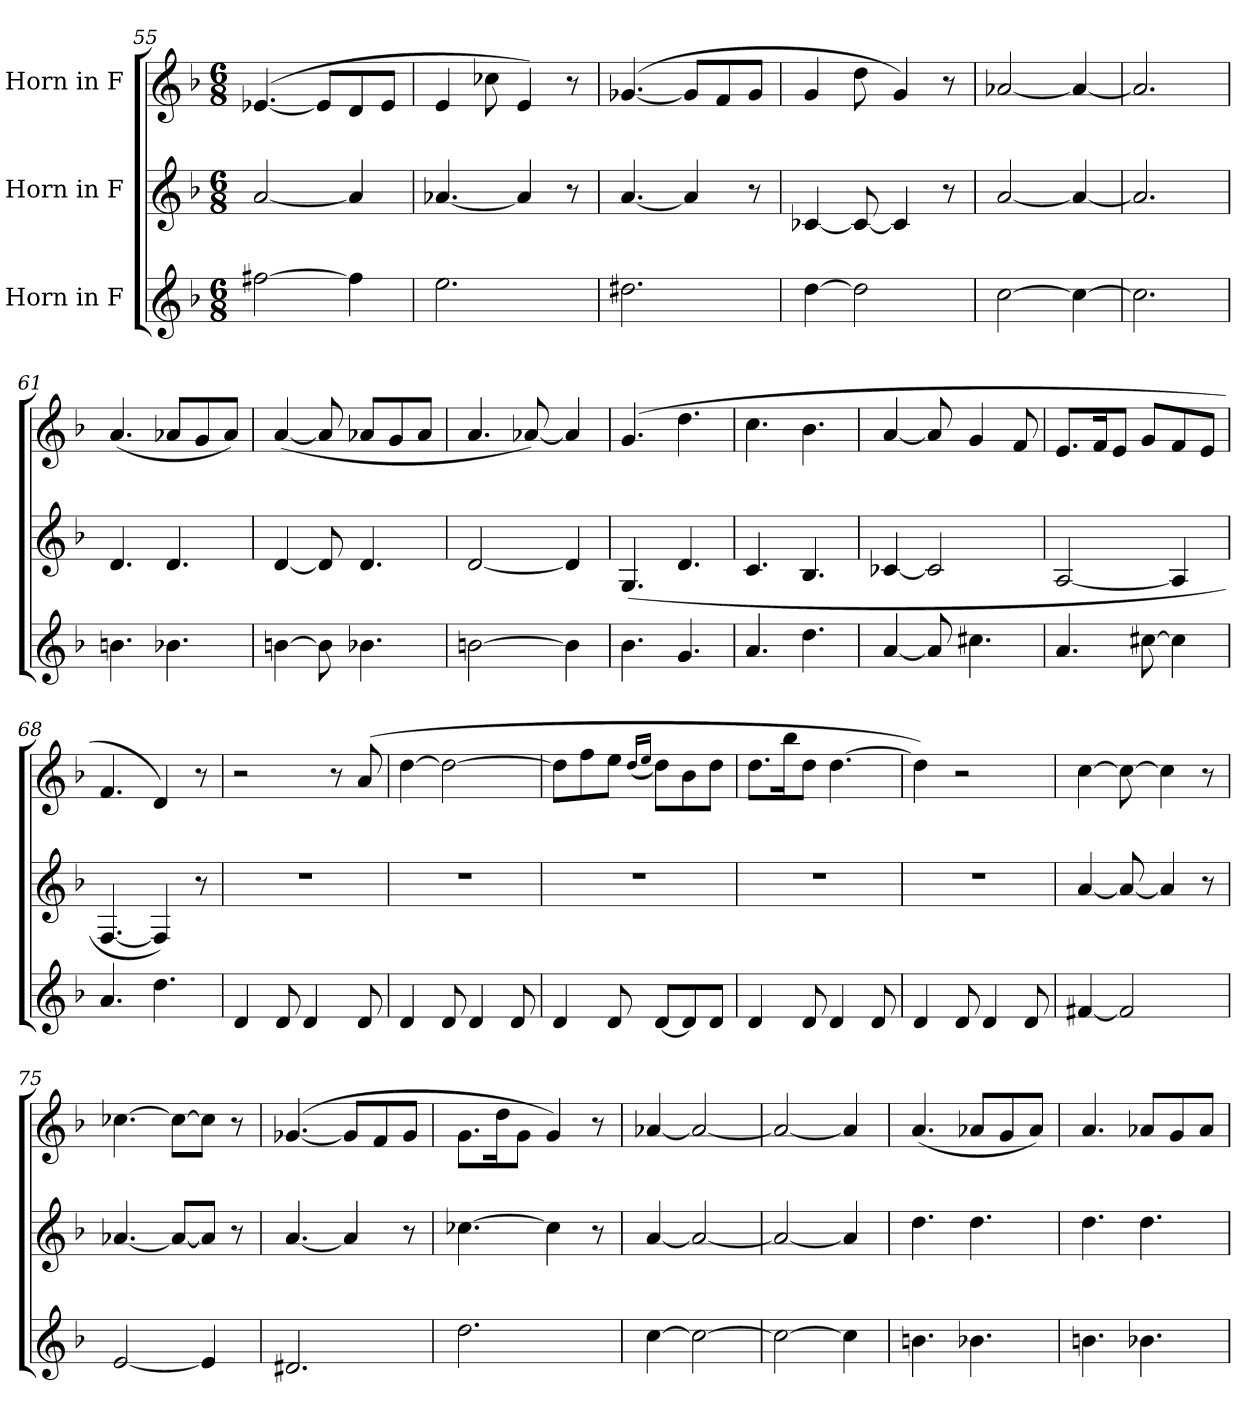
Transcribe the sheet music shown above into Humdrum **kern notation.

**kern	**kern	**kern
*part3	*part2	*part1
*staff3	*staff2	*staff1
*I"Horn in F	*I"Horn in F	*I"Horn in F
*clefG2	*clefG2	*clefG2
*ITrd4c7	*ITrd4c7	*ITrd4c7
*k[b-e-]	*k[b-e-]	*k[b-e-]
*M6/8	*M6/8	*M6/8
=55	=55	=55
[2bn\	[2d/	([4.A-X/
.	.	8A-/L]
4b\]	4d/]	8G/
.	.	8A-/J
=56	=56	=56
2.a\	[4.d-X/	4A/
.	.	8f-X\
.	4d-/]	4A/)
.	8r	8r
=57	=57	=57
2.g#X\	[4.d/	([4.c-X/
.	4d/]	8c-/L]
.	.	8B-/
.	8r	8c-/J
!!LO:LB:g=z
=58	=58	=58
[4g\	[4F-X/	4c/
2g\]	8F-/_	8g\
.	4F-/]	4c/)
.	8r	8r
=59	=59	=59
[2f\	[2d/	[2d-X/
4f\_	4d/_	4d-/_
=60	=60	=60
2.f\]	2.d/]	2.d-/]
=61	=61	=61
4.en\	4.G/	(4.d/
4.e-X\	4.G/	8d-X/L
.	.	8c/
.	.	8d-/J)
=62	=62	=62
[4en\	[4G/	([4d/
8e\]	8G/]	8d/]
4.e-X\	4.G/	8d-X/L
.	.	8c/
.	.	8d-/J
=63	=63	=63
[2en\	[2G/	4.d/
.	.	[8d-X/)
4e\]	4G/]	4d-/]
=64	=64	=64
4.e-\	(4.C/	(4.c/
4.c/	4.G/	4.g\
=65	=65	=65
4.d/	4.F/	4.f\
4.g\	4.E-/	4.e-\
!!LO:LB:g=z
=66	=66	=66
[4d/	[4F-X/	[4d/
8d/]	2F-/]	8d/]
4.f#X\	.	4c/
.	.	8B-/
=67	=67	=67
4.d/	[2D/	8.A/L
.	.	16B-/K
.	.	8A/J
[8f#X\	.	8c/L
4f#\]	4D/]	8B-/
.	.	8A/J
=68	=68	=68
4.d/	[4.BB-/	4.B-/
4.g\	4BB-/])	4G/)
.	8r	8r
=69	=69	=69
4G/	2.r	2r
8G/	.	.
4G/	.	.
.	.	8r
8G/	.	(8d/
=70	=70	=70
4G/	2.r	[4g\
8G/	.	2g\_
4G/	.	.
8G/	.	.
=71	=71	=71
4G/	2.r	8g\L]
.	.	8b-\
8G/	.	8a\J
.	.	(16qg/LL
.	.	16qa/JJ
[8G/L	.	8g\L)
8G/]	.	8e-\
8G/J	.	8g\J
!!LO:PB:g=z
=72	=72	=72
4G/	2.r	8.g\L
.	.	16ee-\K
8G/	.	8g\J
4G/	.	[4.g\
8G/	.	.
=73	=73	=73
4G/	2.r	4g\])
8G/	.	2r
4G/	.	.
8G/	.	.
=74	=74	=74
[4Bn/	[4d/	[4f\
2B/]	8d/_	8f\_
.	4d/]	4f\]
.	8r	8r
=75	=75	=75
[2A/	[4.d-X/	[4.f-X\
.	8d-/L_	8f-\L_
4A/]	8d-/J]	8f-\J]
.	8r	8r
=76	=76	=76
2.G#X/	[4.d/	([4.c-X/
.	4d/]	8c-/L]
.	.	8B-/
.	8r	8c-/J
=77	=77	=77
2.g\	[4.f-X\	8.c\L
.	.	16g\K
.	.	8c\J
.	4f-\]	4c/)
.	8r	8r
=78	=78	=78
[4f\	[4d/	[4d-X/
2f\_	2d/_	2d-/_
=79	=79	=79
2f\_	2d/_	2d-/_
4f\]	4d/]	4d-/]
!!LO:LB:g=z
=80	=80	=80
4.en\	4.g\	(4.d/
4.e-X\	4.g\	8d-X/L
.	.	8c/
.	.	8d-/J)
=81	=81	=81
4.en\	4.g\	4.d/
4.e-X\	4.g\	8d-X/L
.	.	8c/
.	.	8d-/J
=	=	=
*-	*-	*-
